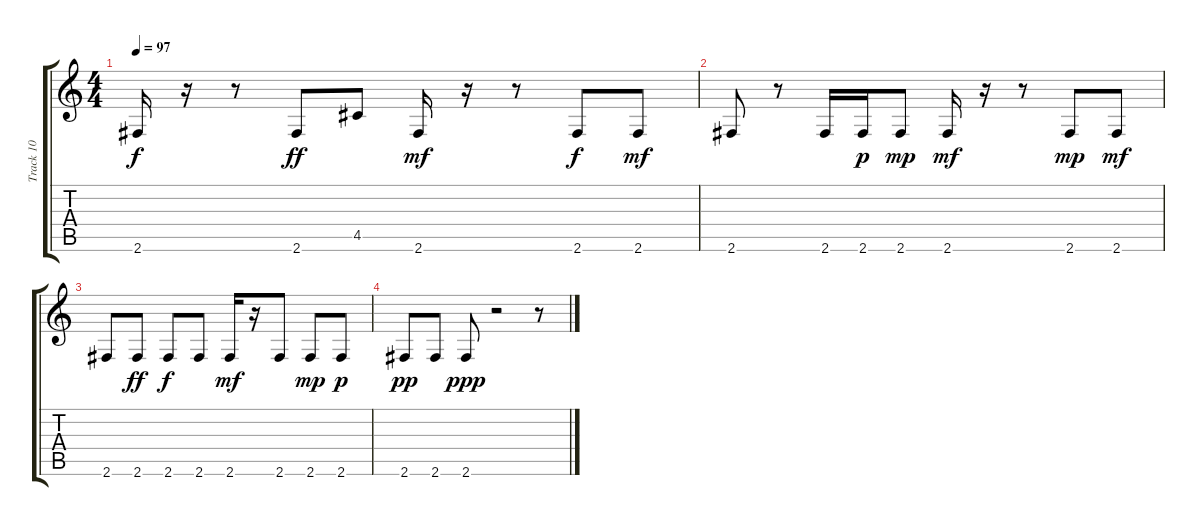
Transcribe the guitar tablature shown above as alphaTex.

\track ("Track 10" "Track 10") {instrument synthbass1}
\staff {score tabs}
\tuning (E4 B3 G3 D3 A2 E2) {hide}
\ts (4 4)
\tempo 97
\clef g2
\ks c
2.6.16{dy f} r.16 r.8 2.6.8{dy ff} 4.5.8 2.6.16{dy mf} r.16 r.8 2.6.8{dy f} 2.6.8{dy mf} |
2.6.8 r.8 2.6.16 2.6.16{dy p} 2.6.8{dy mp} 2.6.16{dy mf} r.16 r.8 2.6.8{dy mp} 2.6.8{dy mf} |
2.6.8 2.6.8{dy ff} 2.6.8{dy f} 2.6.8 2.6.16{dy mf} r.16 2.6.8 2.6.8{dy mp} 2.6.8{dy p} |
2.6.8{dy pp} 2.6.8 2.6.8{dy ppp} r.2 r.8
